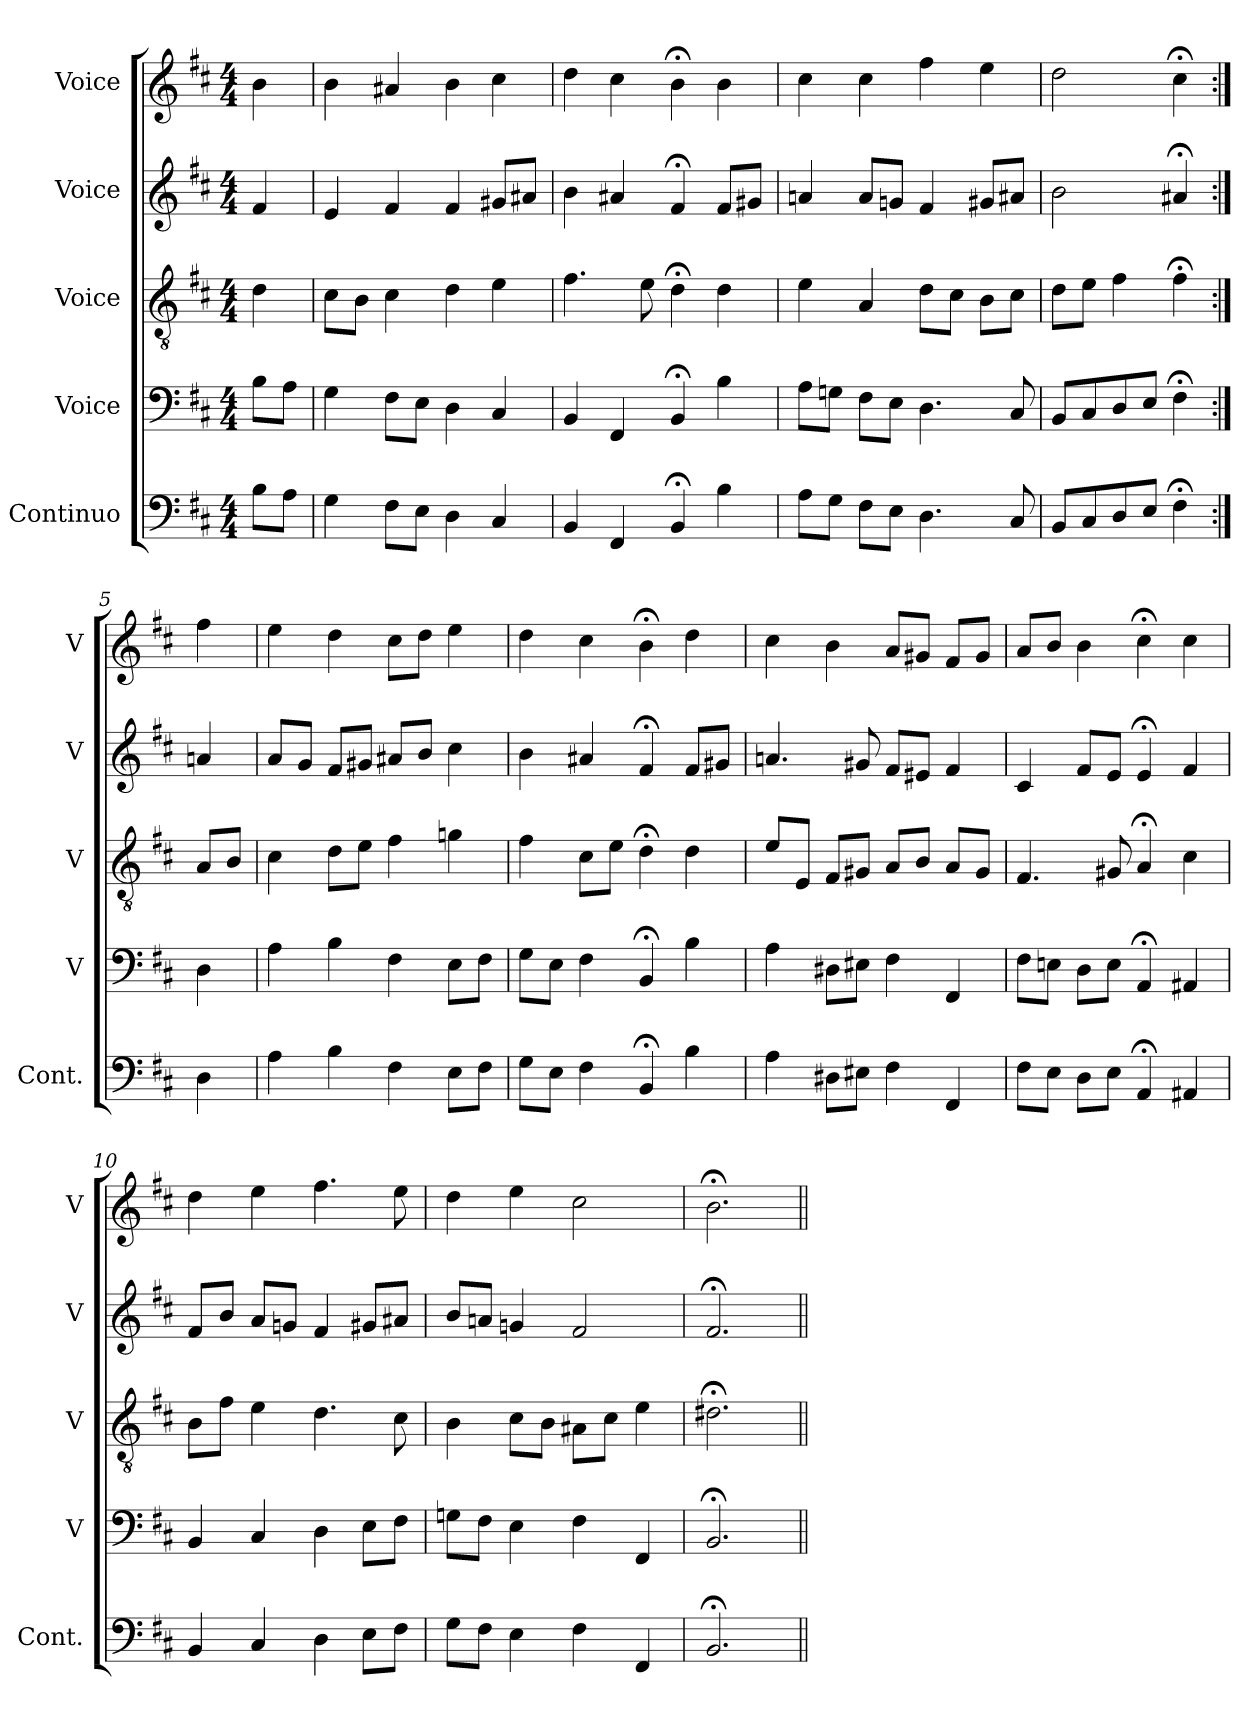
**kern	**kern	**kern	**kern	**kern
*part5	*part4	*part3	*part2	*part1
*staff5	*staff4	*staff3	*staff2	*staff1
*I"Continuo	*I"Voice	*I"Voice	*I"Voice	*I"Voice
*I'Cont.	*I'V	*I'V	*I'V	*I'V
*clefF4	*clefF4	*clefGv2	*clefG2	*clefG2
*k[f#c#]	*k[f#c#]	*k[f#c#]	*k[f#c#]	*k[f#c#]
*M4/4	*M4/4	*M4/4	*M4/4	*M4/4
=	=	=	=	=
8BL	8BL	4d	4f#	4b
8AJ	8AJ	.	.	.
=2	=2	=2	=2	=2
4G	4G	8c#L	4e	4b
.	.	8BJ	.	.
8F#L	8F#L	4c#	4f#	4a#X
8EJ	8EJ	.	.	.
4D	4D	4d	4f#	4b
4C#	4C#	4e	8g#XL	4cc#
.	.	.	8a#XJ	.
=3	=3	=3	=3	=3
4BB	4BB	4.f#	4b	4dd
4FF#	4FF#	.	4a#X	4cc#
.	.	8e	.	.
4BB;<	4BB;<	4d;<	4f#;<	4b;<
4B	4B	4d	8f#L	4b
.	.	.	8g#XJ	.
=4	=4	=4	=4	=4
8AL	8AL	4e	4an	4cc#
8GJ	8GnJ	.	.	.
8F#L	8F#L	4A	8aL	4cc#
8EJ	8EJ	.	8gnJ	.
4.D	4.D	8dL	4f#	4ff#
.	.	8c#J	.	.
.	.	8BL	8g#XL	4ee
8C#	8C#	8c#J	8a#XJ	.
=	=	=	=	=
8BBL	8BBL	8dL	2b	2dd
8C#	8C#	8eJ	.	.
8D	8D	4f#	.	.
8EJ	8EJ	.	.	.
4F#;<	4F#;<	4f#;<	4a#X;<	4cc#;<
=5:|!	=5:|!	=5:|!	=5:|!	=5:|!
4D	4D	8AL	4an	4ff#
.	.	8BJ	.	.
=6	=6	=6	=6	=6
4A	4A	4c#	8aL	4ee
.	.	.	8gJ	.
4B	4B	8dL	8f#L	4dd
.	.	8eJ	8g#XJ	.
4F#	4F#	4f#	8a#XL	8cc#L
.	.	.	8bJ	8ddJ
8EL	8EL	4gn	4cc#	4ee
8F#J	8F#J	.	.	.
=7	=7	=7	=7	=7
8GL	8GL	4f#	4b	4dd
8EJ	8EJ	.	.	.
4F#	4F#	8c#L	4a#X	4cc#
.	.	8eJ	.	.
4BB;<	4BB;<	4d;<	4f#;<	4b;<
4B	4B	4d	8f#L	4dd
.	.	.	8g#XJ	.
=8	=8	=8	=8	=8
4A	4A	8eL	4.an	4cc#
.	.	8EJ	.	.
8D#XL	8D#XL	8F#L	.	4b
8E#XJ	8E#XJ	8G#XJ	8g#X	.
4F#	4F#	8AL	8f#L	8aL
.	.	8BJ	8e#XJ	8g#XJ
4FF#	4FF#	8AL	4f#	8f#L
.	.	8G#J	.	8g#J
=9	=9	=9	=9	=9
8F#L	8F#L	4.F#	4c#	8aL
8EJ	8EnJ	.	.	8bJ
8DL	8DL	.	8f#L	4b
8EJ	8EJ	8G#X	8eJ	.
4AA;<	4AA;<	4A;<	4e;<	4cc#;<
4AA#X	4AA#X	4c#	4f#	4cc#
=10	=10	=10	=10	=10
4BB	4BB	8BL	8f#L	4dd
.	.	8f#J	8bJ	.
4C#	4C#	4e	8aL	4ee
.	.	.	8gnJ	.
4D	4D	4.d	4f#	4.ff#
8EL	8EL	.	8g#XL	.
8F#J	8F#J	8c#	8a#XJ	8ee
=11	=11	=11	=11	=11
8GL	8GnL	4B	8bL	4dd
8F#J	8F#J	.	8anJ	.
4E	4E	8c#L	4gn	4ee
.	.	8BJ	.	.
4F#	4F#	8A#XL	2f#	2cc#
.	.	8c#J	.	.
4FF#	4FF#	4e	.	.
=12	=12	=12	=12	=12
2.BB;<	2.BB;<	2.d#X;<	2.f#;<	2.b;<
=||	=||	=||	=||	=||
*-	*-	*-	*-	*-
